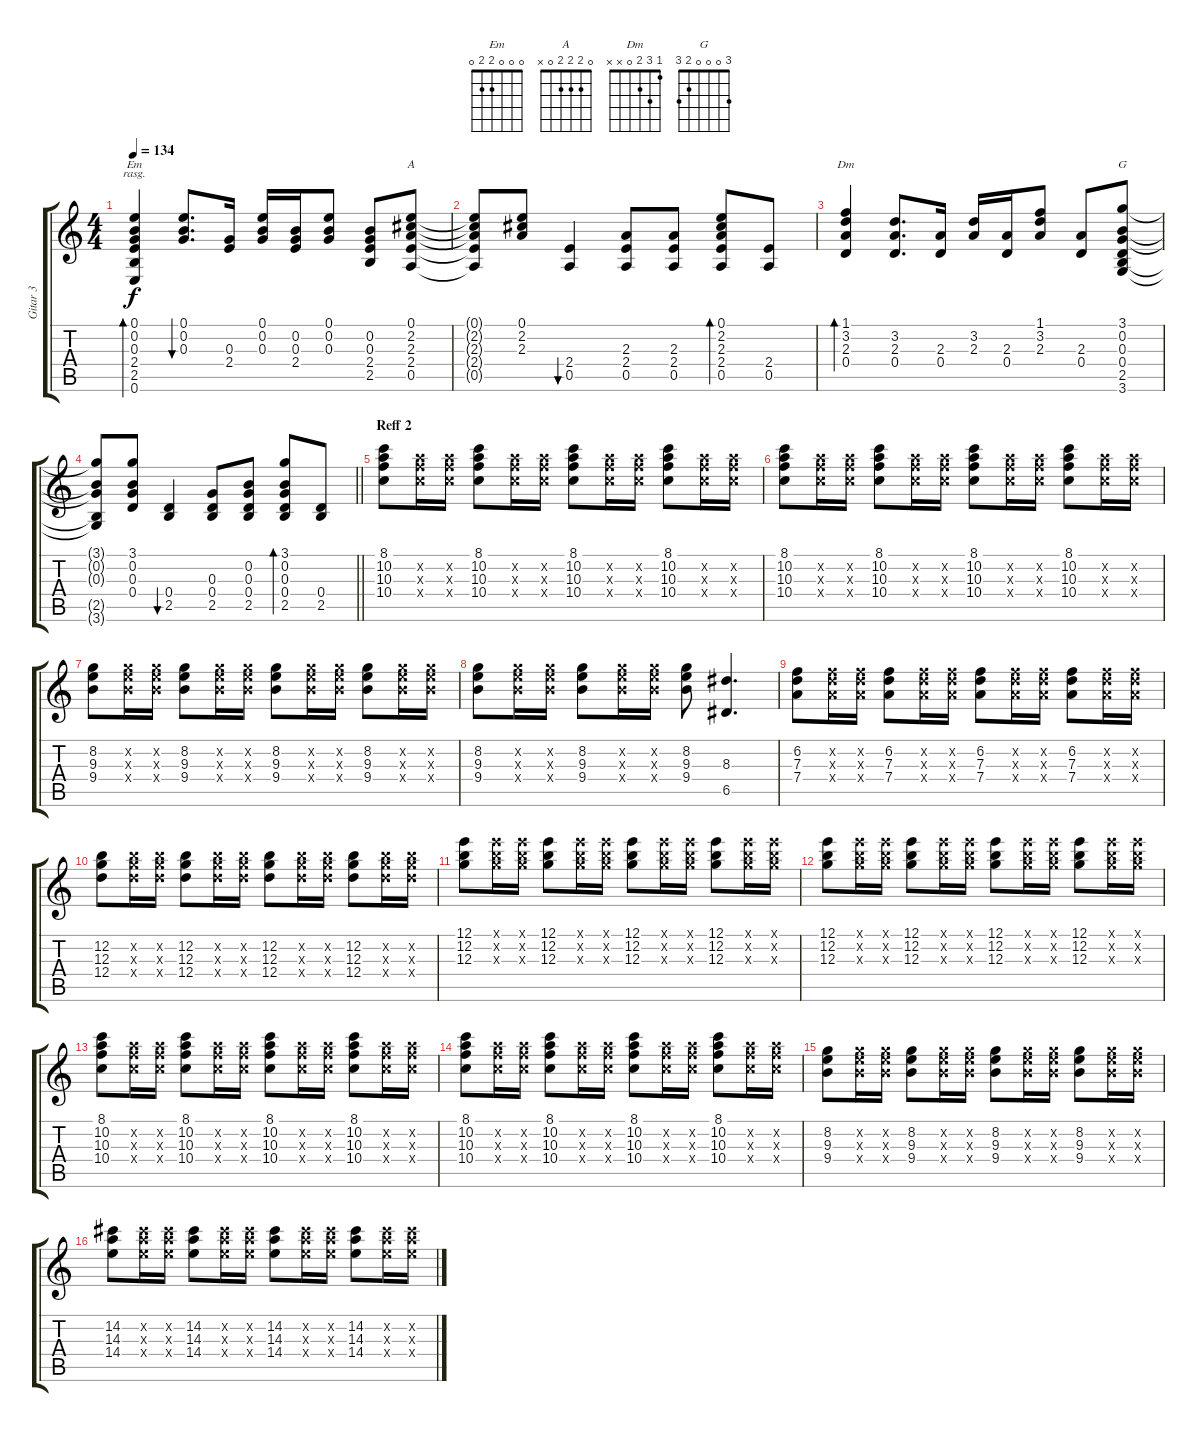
\track ("Gitar 3" "Gitar 3") {instrument electricguitarmuted}
\staff {score tabs}
\tuning (E4 B3 G3 D3 A2 E2) {hide}
\chord ("Em" 0 0 0 2 2 0)
\chord ("A" 0 2 2 2 0 x)
\chord ("Dm" 1 3 2 0 x x)
\chord ("G" 3 0 0 0 2 3)
\ts (4 4)
\tempo 134
\clef g2
\ks c
(0.1 0.2 0.3 2.4 2.5 0.6).4{bd 120 ch "Em" rasg ii dy f} (0.1 0.2 0.3).8{d bu 120} (0.3 2.4).16 (0.1 0.2 0.3).16 (0.2 0.3 2.4).16 (0.1 0.2 0.3).8 (0.2 0.3 2.4 2.5).8 (0.1 2.2 2.3 2.4 0.5).8{ch "A"} |
(0.1{t} 2.2{t} 2.3{t} 2.4{t} 0.5{t}).8 (0.1 2.2 2.3).8 (2.4 0.5).4{bu 120} (2.3 2.4 0.5).8 (2.3 2.4 0.5).8 (0.1 2.2 2.3 2.4 0.5).8{bd 120} (2.4 0.5).8 |
(1.1 3.2 2.3 0.4).4{bd 120 ch "Dm"} (3.2 2.3 0.4).8{d} (2.3 0.4).16 (3.2 2.3).16 (2.3 0.4).16 (1.1 3.2 2.3).8 (2.3 0.4).8 (3.1 0.2 0.3 0.4 2.5 3.6).8{ch "G"} |
\barLineRight lightlight
(3.1{t} 0.2{t} 0.3{t} 2.5{t} 3.6{t}).8 (3.1 0.2 0.3 0.4).8 (0.4 2.5).4{bu 120} (0.3 0.4 2.5).8 (0.2 0.3 0.4 2.5).8 (3.1 0.2 0.3 0.4 2.5).8{bd 120} (0.4 2.5).8 |
\section ("" "Reff 2")
(8.1 10.2 10.3 10.4).8 (10.2{x} 10.3{x} 10.4{x}).16 (10.2{x} 10.3{x} 10.4{x}).16 (8.1 10.2 10.3 10.4).8 (10.2{x} 10.3{x} 10.4{x}).16 (10.2{x} 10.3{x} 10.4{x}).16 (8.1 10.2 10.3 10.4).8 (10.2{x} 10.3{x} 10.4{x}).16 (10.2{x} 10.3{x} 10.4{x}).16 (8.1 10.2 10.3 10.4).8 (10.2{x} 10.3{x} 10.4{x}).16 (10.2{x} 10.3{x} 10.4{x}).16 |
(8.1 10.2 10.3 10.4).8 (10.2{x} 10.3{x} 10.4{x}).16 (10.2{x} 10.3{x} 10.4{x}).16 (8.1 10.2 10.3 10.4).8 (10.2{x} 10.3{x} 10.4{x}).16 (10.2{x} 10.3{x} 10.4{x}).16 (8.1 10.2 10.3 10.4).8 (10.2{x} 10.3{x} 10.4{x}).16 (10.2{x} 10.3{x} 10.4{x}).16 (8.1 10.2 10.3 10.4).8 (10.2{x} 10.3{x} 10.4{x}).16 (10.2{x} 10.3{x} 10.4{x}).16 |
(8.2 9.3 9.4).8 (8.2{x} 9.3{x} 9.4{x}).16 (8.2{x} 9.3{x} 9.4{x}).16 (8.2 9.3 9.4).8 (8.2{x} 9.3{x} 9.4{x}).16 (8.2{x} 9.3{x} 9.4{x}).16 (8.2 9.3 9.4).8 (8.2{x} 9.3{x} 9.4{x}).16 (8.2{x} 9.3{x} 9.4{x}).16 (8.2 9.3 9.4).8 (8.2{x} 9.3{x} 9.4{x}).16 (8.2{x} 9.3{x} 9.4{x}).16 |
(8.2 9.3 9.4).8 (8.2{x} 9.3{x} 9.4{x}).16 (8.2{x} 9.3{x} 9.4{x}).16 (8.2 9.3 9.4).8 (8.2{x} 9.3{x} 9.4{x}).16 (8.2{x} 9.3{x} 9.4{x}).16 (8.2 9.3 9.4).8 (8.3 6.5).4{d} |
(6.2 7.3 7.4).8 (6.2{x} 7.3{x} 7.4{x}).16 (6.2{x} 7.3{x} 7.4{x}).16 (6.2 7.3 7.4).8 (6.2{x} 7.3{x} 7.4{x}).16 (6.2{x} 7.3{x} 7.4{x}).16 (6.2 7.3 7.4).8 (6.2{x} 7.3{x} 7.4{x}).16 (6.2{x} 7.3{x} 7.4{x}).16 (6.2 7.3 7.4).8 (6.2{x} 7.3{x} 7.4{x}).16 (6.2{x} 7.3{x} 7.4{x}).16 |
(12.2 12.3 12.4).8 (12.2{x} 12.3{x} 12.4{x}).16 (12.2{x} 12.3{x} 12.4{x}).16 (12.2 12.3 12.4).8 (12.2{x} 12.3{x} 12.4{x}).16 (12.2{x} 12.3{x} 12.4{x}).16 (12.2 12.3 12.4).8 (12.2{x} 12.3{x} 12.4{x}).16 (12.2{x} 12.3{x} 12.4{x}).16 (12.2 12.3 12.4).8 (12.2{x} 12.3{x} 12.4{x}).16 (12.2{x} 12.3{x} 12.4{x}).16 |
(12.1 12.2 12.3).8 (12.1{x} 12.2{x} 12.3{x}).16 (12.1{x} 12.2{x} 12.3{x}).16 (12.1 12.2 12.3).8 (12.1{x} 12.2{x} 12.3{x}).16 (12.1{x} 12.2{x} 12.3{x}).16 (12.1 12.2 12.3).8 (12.1{x} 12.2{x} 12.3{x}).16 (12.1{x} 12.2{x} 12.3{x}).16 (12.1 12.2 12.3).8 (12.1{x} 12.2{x} 12.3{x}).16 (12.1{x} 12.2{x} 12.3{x}).16 |
(12.1 12.2 12.3).8 (12.1{x} 12.2{x} 12.3{x}).16 (12.1{x} 12.2{x} 12.3{x}).16 (12.1 12.2 12.3).8 (12.1{x} 12.2{x} 12.3{x}).16 (12.1{x} 12.2{x} 12.3{x}).16 (12.1 12.2 12.3).8 (12.1{x} 12.2{x} 12.3{x}).16 (12.1{x} 12.2{x} 12.3{x}).16 (12.1 12.2 12.3).8 (12.1{x} 12.2{x} 12.3{x}).16 (12.1{x} 12.2{x} 12.3{x}).16 |
(8.1 10.2 10.3 10.4).8 (10.2{x} 10.3{x} 10.4{x}).16 (10.2{x} 10.3{x} 10.4{x}).16 (8.1 10.2 10.3 10.4).8 (10.2{x} 10.3{x} 10.4{x}).16 (10.2{x} 10.3{x} 10.4{x}).16 (8.1 10.2 10.3 10.4).8 (10.2{x} 10.3{x} 10.4{x}).16 (10.2{x} 10.3{x} 10.4{x}).16 (8.1 10.2 10.3 10.4).8 (10.2{x} 10.3{x} 10.4{x}).16 (10.2{x} 10.3{x} 10.4{x}).16 |
(8.1 10.2 10.3 10.4).8 (10.2{x} 10.3{x} 10.4{x}).16 (10.2{x} 10.3{x} 10.4{x}).16 (8.1 10.2 10.3 10.4).8 (10.2{x} 10.3{x} 10.4{x}).16 (10.2{x} 10.3{x} 10.4{x}).16 (8.1 10.2 10.3 10.4).8 (10.2{x} 10.3{x} 10.4{x}).16 (10.2{x} 10.3{x} 10.4{x}).16 (8.1 10.2 10.3 10.4).8 (10.2{x} 10.3{x} 10.4{x}).16 (10.2{x} 10.3{x} 10.4{x}).16 |
(8.2 9.3 9.4).8 (8.2{x} 9.3{x} 9.4{x}).16 (8.2{x} 9.3{x} 9.4{x}).16 (8.2 9.3 9.4).8 (8.2{x} 9.3{x} 9.4{x}).16 (8.2{x} 9.3{x} 9.4{x}).16 (8.2 9.3 9.4).8 (8.2{x} 9.3{x} 9.4{x}).16 (8.2{x} 9.3{x} 9.4{x}).16 (8.2 9.3 9.4).8 (8.2{x} 9.3{x} 9.4{x}).16 (8.2{x} 9.3{x} 9.4{x}).16 |
(14.2 14.3 14.4).8 (14.2{x} 14.3{x} 14.4{x}).16 (14.2{x} 14.3{x} 14.4{x}).16 (14.2 14.3 14.4).8 (14.2{x} 14.3{x} 14.4{x}).16 (14.2{x} 14.3{x} 14.4{x}).16 (14.2 14.3 14.4).8 (14.2{x} 14.3{x} 14.4{x}).16 (14.2{x} 14.3{x} 14.4{x}).16 (14.2 14.3 14.4).8 (14.2{x} 14.3{x} 14.4{x}).16 (14.2{x} 14.3{x} 14.4{x}).16
